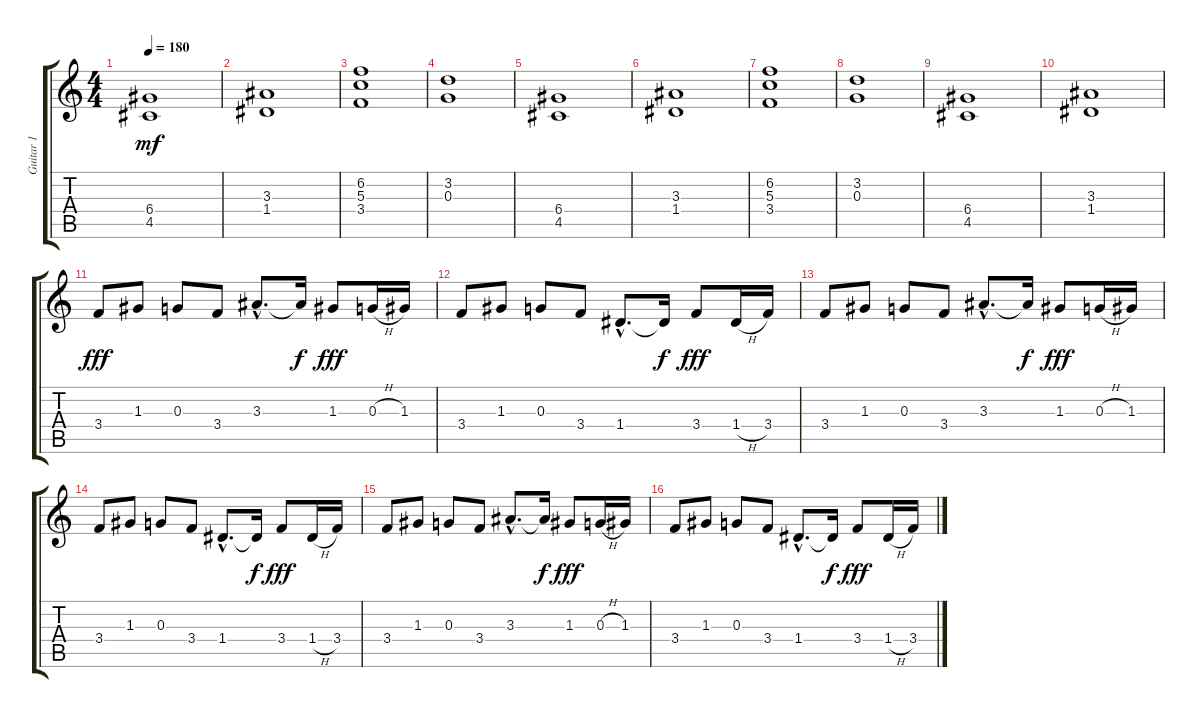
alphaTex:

\track ("Guitar 1" "Guitar 1") {instrument distortionguitar}
\staff {score tabs}
\tuning (E4 B3 G3 D3 A2 E2) {hide}
\ts (4 4)
\tempo 180
\clef g2
\ks c
(6.4 4.5).1{dy mf} |
(3.3 1.4).1 |
(6.2 5.3 3.4).1 |
(3.2 0.3).1 |
(6.4 4.5).1 |
(3.3 1.4).1 |
(6.2 5.3 3.4).1 |
(3.2 0.3).1 |
(6.4 4.5).1 |
(3.3 1.4).1 |
3.4.8{dy fff} 1.3.8 0.3.8 3.4.8 3.3{hac}.8{d} 3.3{t}.16{dy f} 1.3.8{dy fff} 0.3{h}.16 1.3.16 |
3.4.8 1.3.8 0.3.8 3.4.8 1.4{hac}.8{d} 1.4{t}.16{dy f} 3.4.8{dy fff} 1.4{h}.16 3.4.16 |
3.4.8 1.3.8 0.3.8 3.4.8 3.3{hac}.8{d} 3.3{t}.16{dy f} 1.3.8{dy fff} 0.3{h}.16 1.3.16 |
3.4.8 1.3.8 0.3.8 3.4.8 1.4{hac}.8{d} 1.4{t}.16{dy f} 3.4.8{dy fff} 1.4{h}.16 3.4.16 |
3.4.8 1.3.8 0.3.8 3.4.8 3.3{hac}.8{d} 3.3{t}.16{dy f} 1.3.8{dy fff} 0.3{h}.16 1.3.16 |
3.4.8 1.3.8 0.3.8 3.4.8 1.4{hac}.8{d} 1.4{t}.16{dy f} 3.4.8{dy fff} 1.4{h}.16 3.4.16
